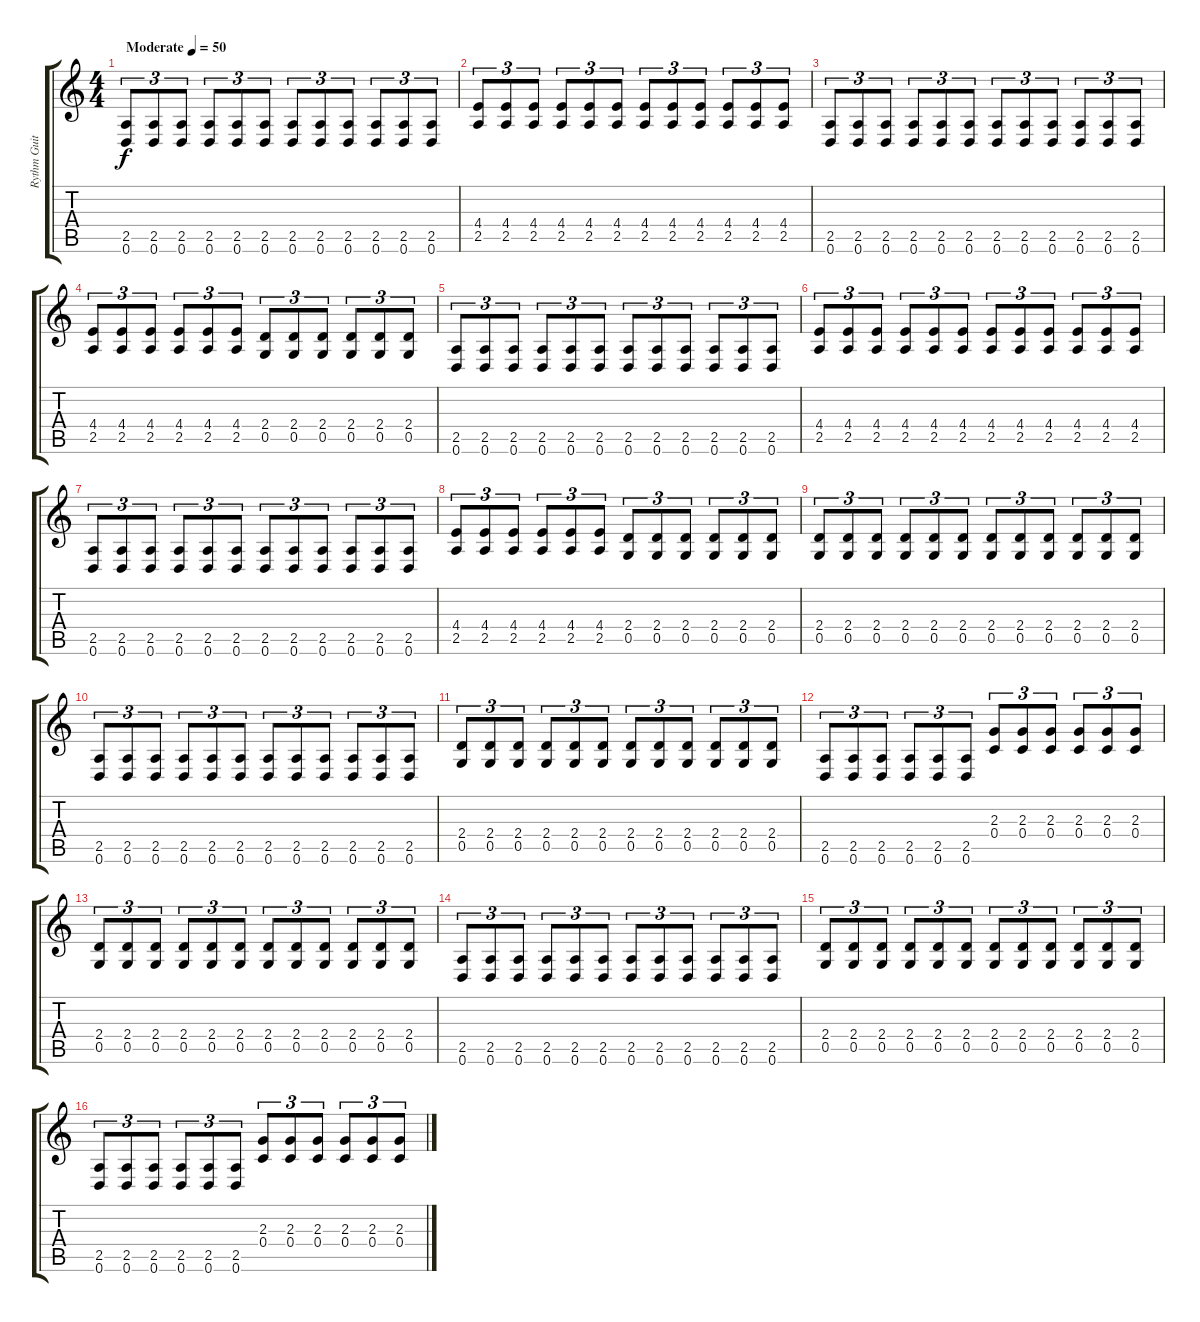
\track ("Rythm Guitar" "Rythm Guit") {instrument distortionguitar}
\staff {score tabs}
\tuning (D4 A3 F3 C3 G2 D2) {hide}
\ts (4 4)
\tempo (50 "Moderate")
\clef g2
\ks c
(2.5 0.6).8{tu (3 2) dy f instrument distortionguitar} (2.5 0.6).8{tu (3 2)} (2.5 0.6).8{tu (3 2)} (2.5 0.6).8{tu (3 2)} (2.5 0.6).8{tu (3 2)} (2.5 0.6).8{tu (3 2)} (2.5 0.6).8{tu (3 2)} (2.5 0.6).8{tu (3 2)} (2.5 0.6).8{tu (3 2)} (2.5 0.6).8{tu (3 2)} (2.5 0.6).8{tu (3 2)} (2.5 0.6).8{tu (3 2)} |
(4.4 2.5).8{tu (3 2)} (4.4 2.5).8{tu (3 2)} (4.4 2.5).8{tu (3 2)} (4.4 2.5).8{tu (3 2)} (4.4 2.5).8{tu (3 2)} (4.4 2.5).8{tu (3 2)} (4.4 2.5).8{tu (3 2)} (4.4 2.5).8{tu (3 2)} (4.4 2.5).8{tu (3 2)} (4.4 2.5).8{tu (3 2)} (4.4 2.5).8{tu (3 2)} (4.4 2.5).8{tu (3 2)} |
(2.5 0.6).8{tu (3 2)} (2.5 0.6).8{tu (3 2)} (2.5 0.6).8{tu (3 2)} (2.5 0.6).8{tu (3 2)} (2.5 0.6).8{tu (3 2)} (2.5 0.6).8{tu (3 2)} (2.5 0.6).8{tu (3 2)} (2.5 0.6).8{tu (3 2)} (2.5 0.6).8{tu (3 2)} (2.5 0.6).8{tu (3 2)} (2.5 0.6).8{tu (3 2)} (2.5 0.6).8{tu (3 2)} |
(4.4 2.5).8{tu (3 2)} (4.4 2.5).8{tu (3 2)} (4.4 2.5).8{tu (3 2)} (4.4 2.5).8{tu (3 2)} (4.4 2.5).8{tu (3 2)} (4.4 2.5).8{tu (3 2)} (2.4 0.5).8{tu (3 2)} (2.4 0.5).8{tu (3 2)} (2.4 0.5).8{tu (3 2)} (2.4 0.5).8{tu (3 2)} (2.4 0.5).8{tu (3 2)} (2.4 0.5).8{tu (3 2)} |
(2.5 0.6).8{tu (3 2)} (2.5 0.6).8{tu (3 2)} (2.5 0.6).8{tu (3 2)} (2.5 0.6).8{tu (3 2)} (2.5 0.6).8{tu (3 2)} (2.5 0.6).8{tu (3 2)} (2.5 0.6).8{tu (3 2)} (2.5 0.6).8{tu (3 2)} (2.5 0.6).8{tu (3 2)} (2.5 0.6).8{tu (3 2)} (2.5 0.6).8{tu (3 2)} (2.5 0.6).8{tu (3 2)} |
(4.4 2.5).8{tu (3 2)} (4.4 2.5).8{tu (3 2)} (4.4 2.5).8{tu (3 2)} (4.4 2.5).8{tu (3 2)} (4.4 2.5).8{tu (3 2)} (4.4 2.5).8{tu (3 2)} (4.4 2.5).8{tu (3 2)} (4.4 2.5).8{tu (3 2)} (4.4 2.5).8{tu (3 2)} (4.4 2.5).8{tu (3 2)} (4.4 2.5).8{tu (3 2)} (4.4 2.5).8{tu (3 2)} |
(2.5 0.6).8{tu (3 2)} (2.5 0.6).8{tu (3 2)} (2.5 0.6).8{tu (3 2)} (2.5 0.6).8{tu (3 2)} (2.5 0.6).8{tu (3 2)} (2.5 0.6).8{tu (3 2)} (2.5 0.6).8{tu (3 2)} (2.5 0.6).8{tu (3 2)} (2.5 0.6).8{tu (3 2)} (2.5 0.6).8{tu (3 2)} (2.5 0.6).8{tu (3 2)} (2.5 0.6).8{tu (3 2)} |
(4.4 2.5).8{tu (3 2)} (4.4 2.5).8{tu (3 2)} (4.4 2.5).8{tu (3 2)} (4.4 2.5).8{tu (3 2)} (4.4 2.5).8{tu (3 2)} (4.4 2.5).8{tu (3 2)} (2.4 0.5).8{tu (3 2)} (2.4 0.5).8{tu (3 2)} (2.4 0.5).8{tu (3 2)} (2.4 0.5).8{tu (3 2)} (2.4 0.5).8{tu (3 2)} (2.4 0.5).8{tu (3 2)} |
(2.4 0.5).8{tu (3 2)} (2.4 0.5).8{tu (3 2)} (2.4 0.5).8{tu (3 2)} (2.4 0.5).8{tu (3 2)} (2.4 0.5).8{tu (3 2)} (2.4 0.5).8{tu (3 2)} (2.4 0.5).8{tu (3 2)} (2.4 0.5).8{tu (3 2)} (2.4 0.5).8{tu (3 2)} (2.4 0.5).8{tu (3 2)} (2.4 0.5).8{tu (3 2)} (2.4 0.5).8{tu (3 2)} |
(2.5 0.6).8{tu (3 2)} (2.5 0.6).8{tu (3 2)} (2.5 0.6).8{tu (3 2)} (2.5 0.6).8{tu (3 2)} (2.5 0.6).8{tu (3 2)} (2.5 0.6).8{tu (3 2)} (2.5 0.6).8{tu (3 2)} (2.5 0.6).8{tu (3 2)} (2.5 0.6).8{tu (3 2)} (2.5 0.6).8{tu (3 2)} (2.5 0.6).8{tu (3 2)} (2.5 0.6).8{tu (3 2)} |
(2.4 0.5).8{tu (3 2)} (2.4 0.5).8{tu (3 2)} (2.4 0.5).8{tu (3 2)} (2.4 0.5).8{tu (3 2)} (2.4 0.5).8{tu (3 2)} (2.4 0.5).8{tu (3 2)} (2.4 0.5).8{tu (3 2)} (2.4 0.5).8{tu (3 2)} (2.4 0.5).8{tu (3 2)} (2.4 0.5).8{tu (3 2)} (2.4 0.5).8{tu (3 2)} (2.4 0.5).8{tu (3 2)} |
(2.5 0.6).8{tu (3 2)} (2.5 0.6).8{tu (3 2)} (2.5 0.6).8{tu (3 2)} (2.5 0.6).8{tu (3 2)} (2.5 0.6).8{tu (3 2)} (2.5 0.6).8{tu (3 2)} (2.3 0.4).8{tu (3 2)} (2.3 0.4).8{tu (3 2)} (2.3 0.4).8{tu (3 2)} (2.3 0.4).8{tu (3 2)} (2.3 0.4).8{tu (3 2)} (2.3 0.4).8{tu (3 2)} |
(2.4 0.5).8{tu (3 2)} (2.4 0.5).8{tu (3 2)} (2.4 0.5).8{tu (3 2)} (2.4 0.5).8{tu (3 2)} (2.4 0.5).8{tu (3 2)} (2.4 0.5).8{tu (3 2)} (2.4 0.5).8{tu (3 2)} (2.4 0.5).8{tu (3 2)} (2.4 0.5).8{tu (3 2)} (2.4 0.5).8{tu (3 2)} (2.4 0.5).8{tu (3 2)} (2.4 0.5).8{tu (3 2)} |
(2.5 0.6).8{tu (3 2)} (2.5 0.6).8{tu (3 2)} (2.5 0.6).8{tu (3 2)} (2.5 0.6).8{tu (3 2)} (2.5 0.6).8{tu (3 2)} (2.5 0.6).8{tu (3 2)} (2.5 0.6).8{tu (3 2)} (2.5 0.6).8{tu (3 2)} (2.5 0.6).8{tu (3 2)} (2.5 0.6).8{tu (3 2)} (2.5 0.6).8{tu (3 2)} (2.5 0.6).8{tu (3 2)} |
(2.4 0.5).8{tu (3 2)} (2.4 0.5).8{tu (3 2)} (2.4 0.5).8{tu (3 2)} (2.4 0.5).8{tu (3 2)} (2.4 0.5).8{tu (3 2)} (2.4 0.5).8{tu (3 2)} (2.4 0.5).8{tu (3 2)} (2.4 0.5).8{tu (3 2)} (2.4 0.5).8{tu (3 2)} (2.4 0.5).8{tu (3 2)} (2.4 0.5).8{tu (3 2)} (2.4 0.5).8{tu (3 2)} |
(2.5 0.6).8{tu (3 2)} (2.5 0.6).8{tu (3 2)} (2.5 0.6).8{tu (3 2)} (2.5 0.6).8{tu (3 2)} (2.5 0.6).8{tu (3 2)} (2.5 0.6).8{tu (3 2)} (2.3 0.4).8{tu (3 2)} (2.3 0.4).8{tu (3 2)} (2.3 0.4).8{tu (3 2)} (2.3 0.4).8{tu (3 2)} (2.3 0.4).8{tu (3 2)} (2.3 0.4).8{tu (3 2)}
